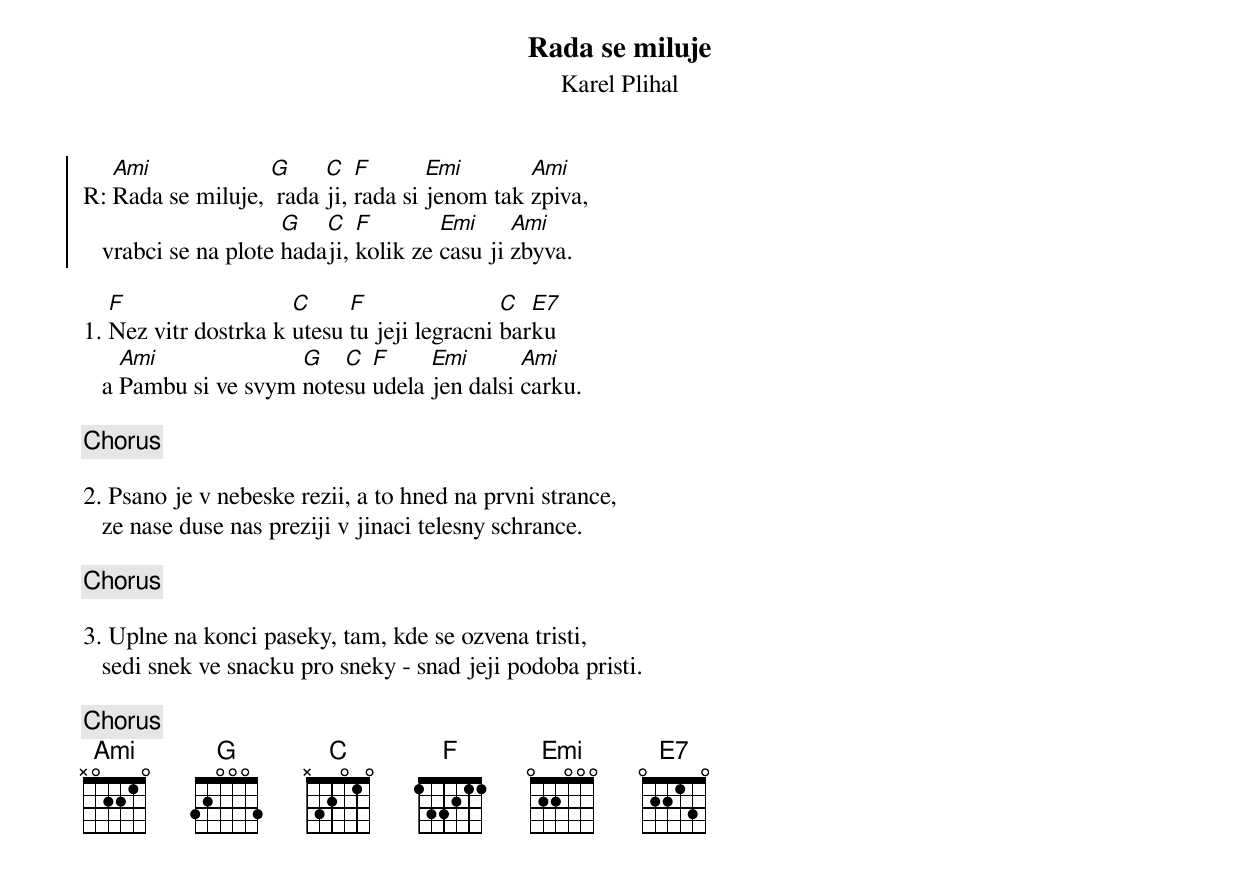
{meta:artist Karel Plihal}
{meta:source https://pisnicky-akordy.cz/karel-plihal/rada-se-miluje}

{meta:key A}
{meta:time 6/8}

{title: Rada se miluje}
{subtitle: Karel Plihal}

{soc}
R: [Ami]Rada se miluje, [G] rada [C]ji, [F]rada si [Emi]jenom tak [Ami]zpiva,
   vrabci se na plote [G]hada[C]ji, [F]kolik ze [Emi]casu ji [Ami]zbyva.
{eoc}

{start_of_verse}
1. [F]Nez vitr dostrka k [C]utesu [F]tu jeji legracni [C]bar[E7]ku
   a [Ami]Pambu si ve svym [G]note[C]su [F]udela [Emi]jen dalsi [Ami]carku.
{end_of_verse}

{chorus}

{start_of_verse}
2. Psano je v nebeske rezii, a to hned na prvni strance,
   ze nase duse nas preziji v jinaci telesny schrance.
{end_of_verse}

{chorus}

{start_of_verse}
3. Uplne na konci paseky, tam, kde se ozvena tristi,
   sedi snek ve snacku pro sneky - snad jeji podoba pristi.
{end_of_verse}

{chorus}
